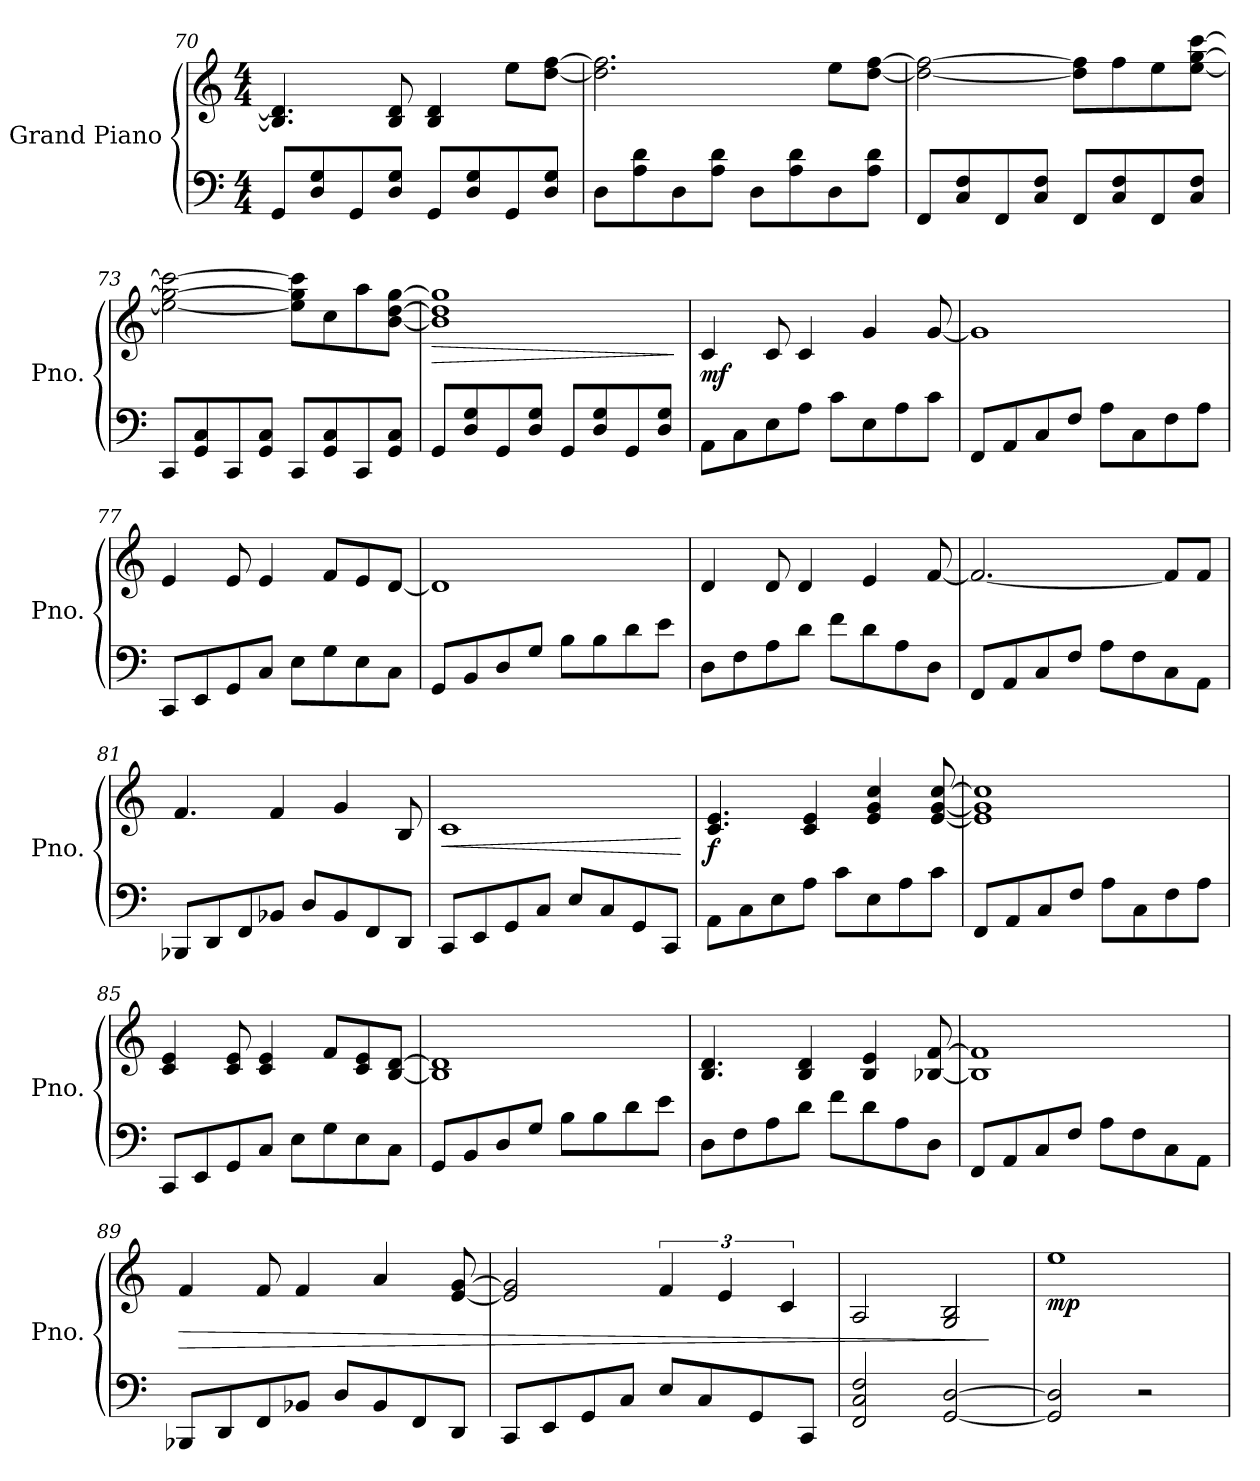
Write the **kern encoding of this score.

**kern	**kern	**dynam
*part1	*part1	*part1
*staff2	*staff1	*staff1/2
*I"Grand Piano	*	*
*I'Pno.	*	*
*clefF4	*clefG2	*
*k[]	*k[]	*
*M4/4	*M4/4	*
=70	=70	=70
8GG/L	4.B/] 4.d/]	.
8D/ 8G/	.	.
8GG/	.	.
8D/ 8G/J	8B/ 8d/	.
8GG/L	4B/ 4d/	.
8D/ 8G/	.	.
8GG/	8ee\L	.
8D/ 8G/J	[8dd\ [8ff\J	.
=71	=71	=71
8D\L	2.dd\] 2.ff\]	.
8A\ 8d\	.	.
8D\	.	.
8A\ 8d\J	.	.
8D\L	.	.
8A\ 8d\	.	.
8D\	8ee\L	.
8A\ 8d\J	[8dd\ [8ff\J	.
!!LO:LB:g=z
=72	=72	=72
8FF/L	2dd\_ 2ff\_	.
8C/ 8F/	.	.
8FF/	.	.
8C/ 8F/J	.	.
8FF/L	8dd\] 8ff\]L	.
8C/ 8F/	8ff\	.
8FF/	8ee\	.
8C/ 8F/J	[8ee\ [8gg\ [8ccc\J	.
=73	=73	=73
8CC/L	2ee\_ 2gg\_ 2ccc\_	.
8GG/ 8C/	.	.
8CC/	.	.
8GG/ 8C/J	.	.
8CC/L	8ee\] 8gg\] 8ccc\]L	.
8GG/ 8C/	8cc\	.
8CC/	8aa\	.
8GG/ 8C/J	[8b\ [8dd\ [8gg\J	.
=74	=74	=74
!	!	!LO:HP:b
8GG/L	1b] 1dd] 1gg]	>
8D/ 8G/	.	.
8GG/	.	.
8D/ 8G/J	.	.
8GG/L	.	.
8D/ 8G/	.	.
8GG/	.	.
8D/ 8G/J	.	.
.	.	]
=75	=75	=75
!	!	!LO:DY:b
8AA\L	4c/	mf
8C\	.	.
8E\	8c/	.
8A\J	4c/	.
8c\L	.	.
8E\	4g/	.
8A\	.	.
8c\J	[8g/	.
=76	=76	=76
8FF/L	1g]	.
8AA/	.	.
8C/	.	.
8F/J	.	.
8A\L	.	.
8C\	.	.
8F\	.	.
8A\J	.	.
=77	=77	=77
8CC/L	4e/	.
8EE/	.	.
8GG/	8e/	.
8C/J	4e/	.
8E\L	.	.
8G\	8f/L	.
8E\	8e/	.
8C\J	[8d/J	.
!!LO:LB:g=z
=78	=78	=78
8GG/L	1d]	.
8BB/	.	.
8D/	.	.
8G/J	.	.
8B\L	.	.
8B\	.	.
8d\	.	.
8e\J	.	.
=79	=79	=79
8D\L	4d/	.
8F\	.	.
8A\	8d/	.
8d\J	4d/	.
8f\L	.	.
8d\	4e/	.
8A\	.	.
8D\J	[8f/	.
=80	=80	=80
8FF/L	2.f/_	.
8AA/	.	.
8C/	.	.
8F/J	.	.
8A\L	.	.
8F\	.	.
8C\	8f/L]	.
8AA\J	8f/J	.
=81	=81	=81
8BBB-X/L	4.f/	.
8DD/	.	.
8FF/	.	.
8BB-X/J	4f/	.
8D/L	.	.
8BB-/	4g/	.
8FF/	.	.
8DD/J	8B/	.
=82	=82	=82
!	!	!LO:HP:b
8CC/L	1c	<
8EE/	.	.
8GG/	.	.
8C/J	.	.
8E/L	.	.
8C/	.	.
8GG/	.	.
8CC/J	.	.
.	.	[
!!LO:LB:g=z
=83	=83	=83
!	!	!LO:DY:b
8AA\L	4.c/ 4.e/	f
8C\	.	.
8E\	.	.
8A\J	4c/ 4e/	.
8c\L	.	.
8E\	4e/ 4g/ 4cc/	.
8A\	.	.
8c\J	[8e/ [8g/ [8cc/	.
=84	=84	=84
8FF/L	1e] 1g] 1cc]	.
8AA/	.	.
8C/	.	.
8F/J	.	.
8A\L	.	.
8C\	.	.
8F\	.	.
8A\J	.	.
=85	=85	=85
8CC/L	4c/ 4e/	.
8EE/	.	.
8GG/	8c/ 8e/	.
8C/J	4c/ 4e/	.
8E\L	.	.
8G\	8f/L	.
8E\	8c/ 8e/	.
8C\J	[8B/ [8d/J	.
=86	=86	=86
8GG/L	1B] 1d]	.
8BB/	.	.
8D/	.	.
8G/J	.	.
8B\L	.	.
8B\	.	.
8d\	.	.
8e\J	.	.
=87	=87	=87
8D\L	4.B/ 4.d/	.
8F\	.	.
8A\	.	.
8d\J	4B/ 4d/	.
8f\L	.	.
8d\	4B/ 4e/	.
8A\	.	.
8D\J	[8B-X/ [8f/	.
!!LO:PB:g=z
=88	=88	=88
8FF/L	1B-] 1f]	.
8AA/	.	.
8C/	.	.
8F/J	.	.
8A\L	.	.
8F\	.	.
8C\	.	.
8AA\J	.	.
=89	=89	=89
!	!	!LO:HP:b
8BBB-X/L	4f/	>
8DD/	.	.
8FF/	8f/	.
8BB-X/J	4f/	.
8D/L	.	.
8BB-/	4a/	.
8FF/	.	.
8DD/J	[8e/ [8g/	.
=90	=90	=90
8CC/L	2e/] 2g/]	.
8EE/	.	.
8GG/	.	.
8C/J	.	.
8E/L	6f/	.
8C/	.	.
.	6e/	.
8GG/	.	.
.	6c/	.
8CC/J	.	.
=91	=91	=91
2FF/ 2C/ 2F/	2A/	.
[2GG/ [2D/	2G/ 2B/	.
.	.	]
=92	=92	=92
!	!	!LO:DY:b
2GG/] 2D/]	1ee	mp
2r	.	.
=	=	=
*-	*-	*-
